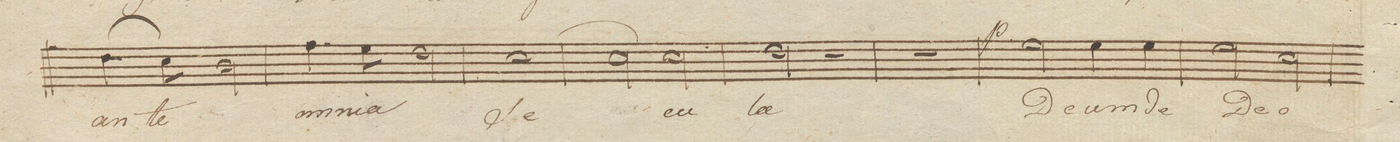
**kern	**text	**dynam
*I"Tenore Solo	*	*
*clefC4	*	*
*k[]	*	*
*met(c|)	*	*
*M2/2	*	*
(4.c\	an-	.
8B\)	.	.
2A\	-te	.
=27	=27	=27
4.e\	om-	.
8d\	-ni-	.
2c\	-a	.
=28	=28	=28
[1B\	Se-	.
=29	=29	=29
2B\]	.	.
2B\	-cu-	.
=30	=30	=30
2c\	-la	.
2r	.	.
=31	=31	=31
1r	.	.
=32	=32	=32
2d\	De-	p
4d\	-um	.
4d\	de	.
=33	=33	=33
2d\	De-	.
2B\	-o	.
=34	=34	=34
*-	*-	*-
